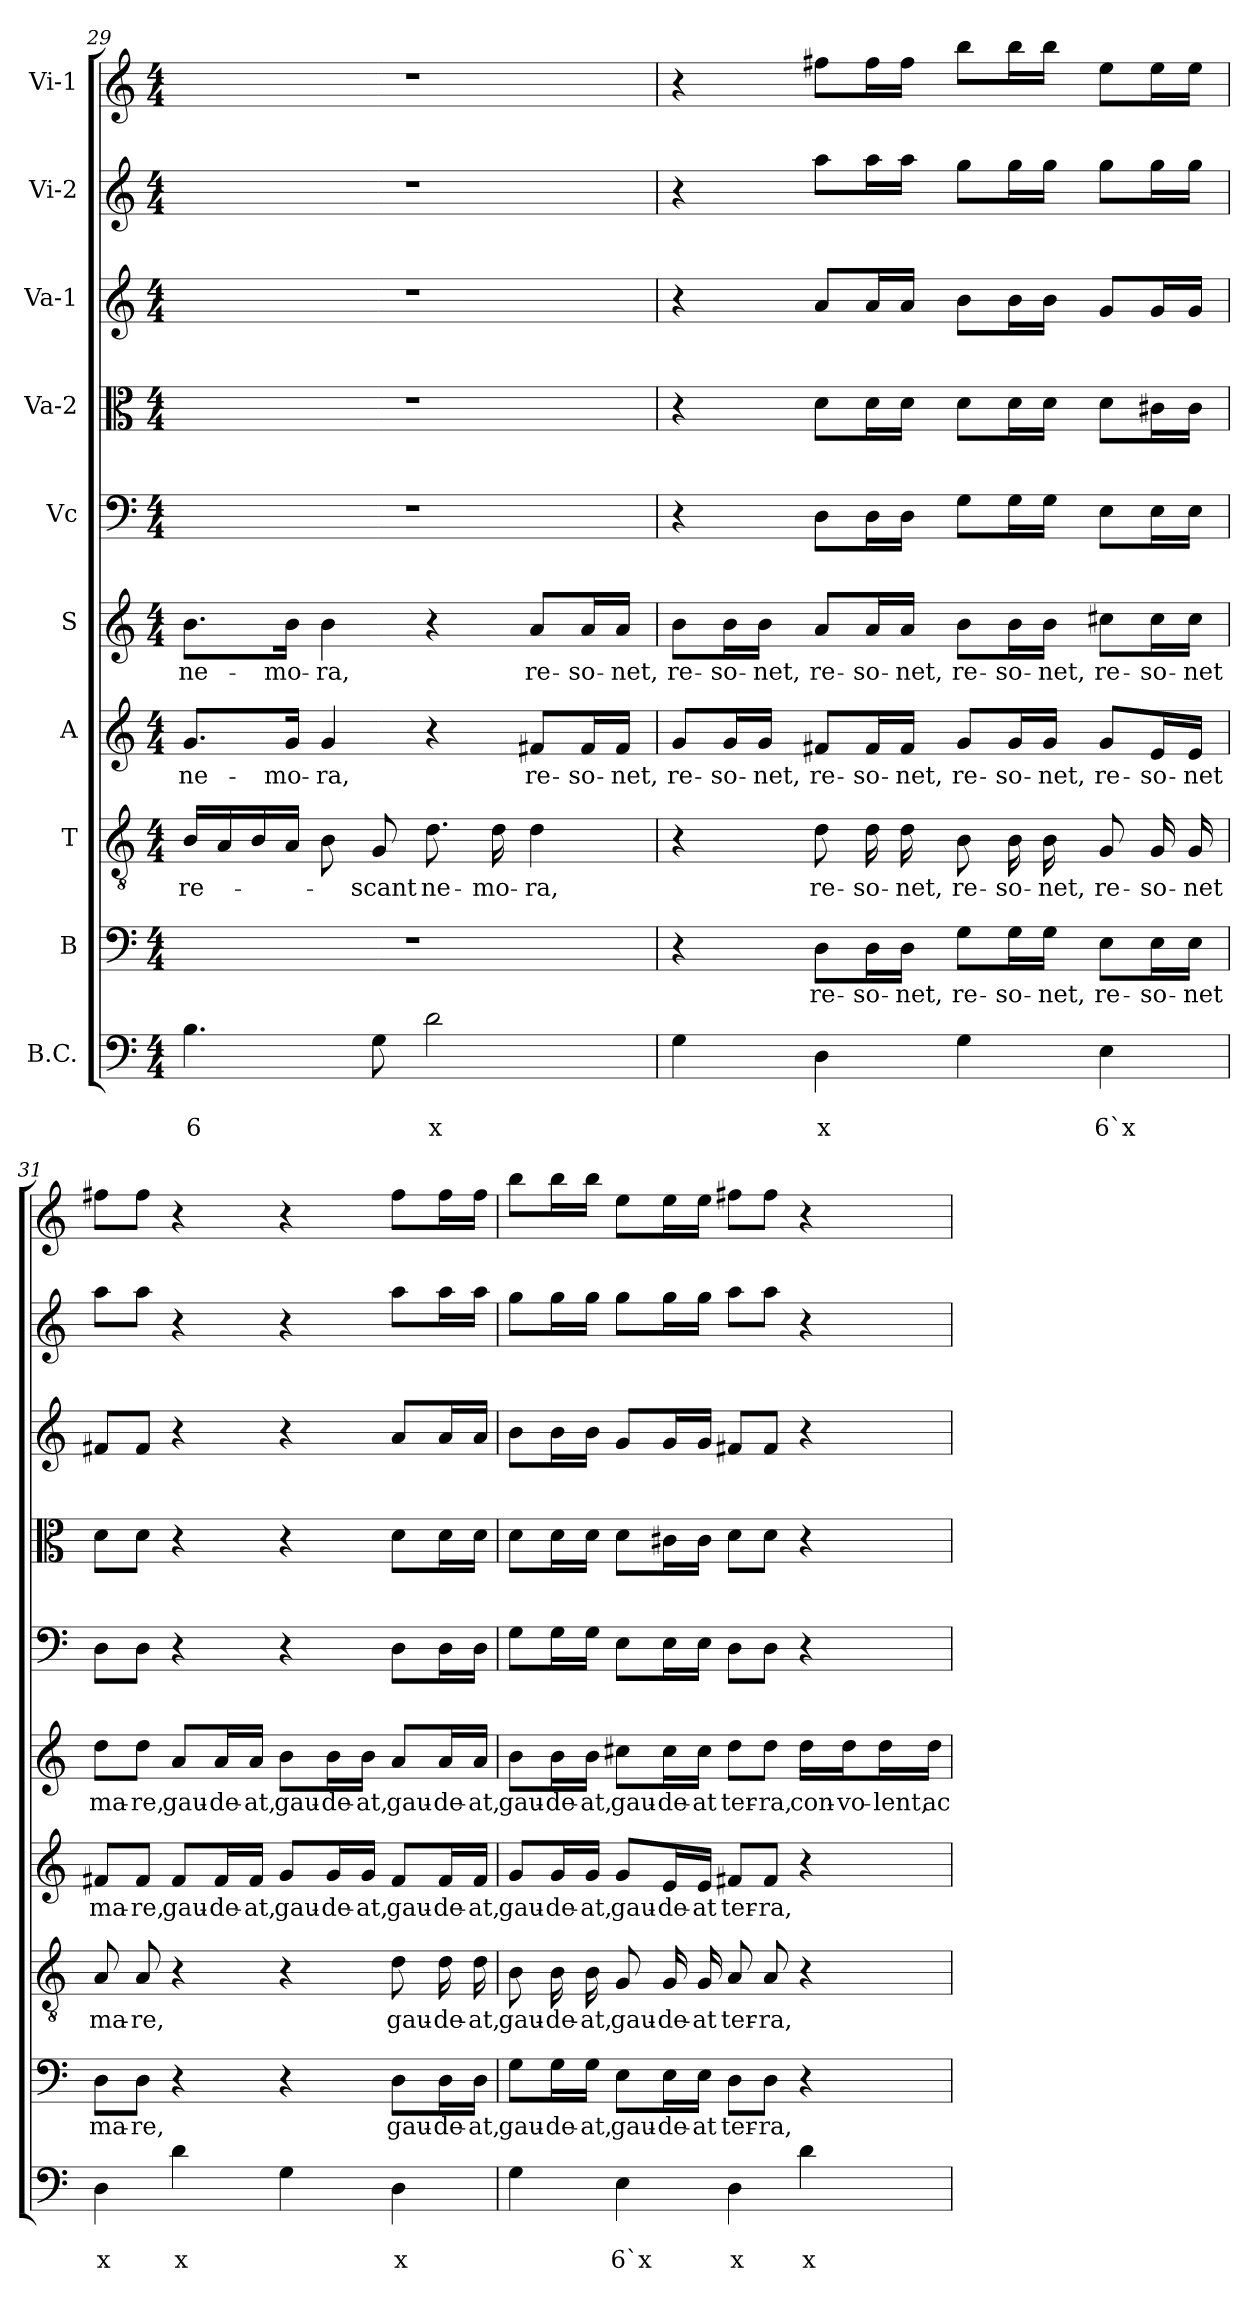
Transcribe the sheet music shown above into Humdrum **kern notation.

**kern	**text	**text	**kern	**text	**kern	**text	**kern	**text	**kern	**text	**kern	**kern	**kern	**kern	**kern
*part10	*part10	*part10	*part9	*part9	*part8	*part8	*part7	*part7	*part6	*part6	*part5	*part4	*part3	*part2	*part1
*staff10	*staff10	*staff10	*staff9	*staff9	*staff8	*staff8	*staff7	*staff7	*staff6	*staff6	*staff5	*staff4	*staff3	*staff2	*staff1
*I"B.C.	*	*	*I"B	*	*I"T	*	*I"A	*	*I"S	*	*I"Vc	*I"Va-2	*I"Va-1	*I"Vi-2	*I"Vi-1
*clefF4	*	*	*clefF4	*	*clefGv2	*	*clefG2	*	*clefG2	*	*clefF4	*clefC3	*clefG2	*clefG2	*clefG2
*k[]	*	*	*k[]	*	*k[]	*	*k[]	*	*k[]	*	*k[]	*k[]	*k[]	*k[]	*k[]
*C:	*	*	*C:	*	*C:	*	*C:	*	*C:	*	*C:	*C:	*C:	*C:	*C:
*M4/4	*	*	*M4/4	*	*M4/4	*	*M4/4	*	*M4/4	*	*M4/4	*M4/4	*M4/4	*M4/4	*M4/4
=29	=29	=29	=29	=29	=29	=29	=29	=29	=29	=29	=29	=29	=29	=29	=29
!	!	!LO:LY:b	!	!	!	!LO:LY:b	!	!LO:LY:b	!	!LO:LY:b	!	!	!	!	!
4.B\	.	6	1r	.	16B/LL	-re-	8.g/L	ne-	8.b\L	ne-	1r	1r	1r	1r	1r
.	.	.	.	.	16A/	.	.	.	.	.	.	.	.	.	.
.	.	.	.	.	16B/	.	.	.	.	.	.	.	.	.	.
!	!	!	!	!	!	!	!	!LO:LY:b	!	!LO:LY:b	!	!	!	!	!
.	.	.	.	.	16A/JJ	.	16g/Jk	-mo-	16b\Jk	-mo-	.	.	.	.	.
!	!	!	!	!	!	!	!	!LO:LY:b	!	!LO:LY:b	!	!	!	!	!
.	.	.	.	.	8B\	.	4g/	-ra,	4b\	-ra,	.	.	.	.	.
!	!	!	!	!	!	!LO:LY:b	!	!	!	!	!	!	!	!	!
8G\	.	.	.	.	8G/	-scant	.	.	.	.	.	.	.	.	.
!	!	!LO:LY:b	!	!	!	!LO:LY:b	!	!	!	!	!	!	!	!	!
2d\	.	x	.	.	8.d\	ne-	4r	.	4r	.	.	.	.	.	.
!	!	!	!	!	!	!LO:LY:b	!	!	!	!	!	!	!	!	!
.	.	.	.	.	16d\	-mo-	.	.	.	.	.	.	.	.	.
!	!	!	!	!	!	!LO:LY:b	!	!LO:LY:b	!	!LO:LY:b	!	!	!	!	!
.	.	.	.	.	4d\	-ra,	8f#X/L	re-	8a/L	re-	.	.	.	.	.
!	!	!	!	!	!	!	!	!LO:LY:b	!	!LO:LY:b	!	!	!	!	!
.	.	.	.	.	.	.	16f#/L	-so-	16a/L	-so-	.	.	.	.	.
!	!	!	!	!	!	!	!	!LO:LY:b	!	!LO:LY:b	!	!	!	!	!
.	.	.	.	.	.	.	16f#/JJ	-net,	16a/JJ	-net,	.	.	.	.	.
!!LO:PB:g=z
=30	=30	=30	=30	=30	=30	=30	=30	=30	=30	=30	=30	=30	=30	=30	=30
!	!	!	!	!	!	!	!	!LO:LY:b	!	!LO:LY:b	!	!	!	!	!
4G\	.	.	4r	.	4r	.	8g/L	re-	8b\L	re-	4r	4r	4r	4r	4r
!	!	!	!	!	!	!	!	!LO:LY:b	!	!LO:LY:b	!	!	!	!	!
.	.	.	.	.	.	.	16g/L	-so-	16b\L	-so-	.	.	.	.	.
!	!	!	!	!	!	!	!	!LO:LY:b	!	!LO:LY:b	!	!	!	!	!
.	.	.	.	.	.	.	16g/JJ	-net,	16b\JJ	-net,	.	.	.	.	.
!	!	!LO:LY:b	!	!LO:LY:b	!	!LO:LY:b	!	!LO:LY:b	!	!LO:LY:b	!	!	!	!	!
4D\	.	x	8D\L	re-	8d\	re-	8f#X/L	re-	8a/L	re-	8D\L	8d\L	8a/L	8aa\L	8ff#X\L
!	!	!	!	!LO:LY:b	!	!LO:LY:b	!	!LO:LY:b	!	!LO:LY:b	!	!	!	!	!
.	.	.	16D\L	-so-	16d\	-so-	16f#/L	-so-	16a/L	-so-	16D\L	16d\L	16a/L	16aa\L	16ff#\L
!	!	!	!	!LO:LY:b	!	!LO:LY:b	!	!LO:LY:b	!	!LO:LY:b	!	!	!	!	!
.	.	.	16D\JJ	-net,	16d\	-net,	16f#/JJ	-net,	16a/JJ	-net,	16D\JJ	16d\JJ	16a/JJ	16aa\JJ	16ff#\JJ
!	!	!	!	!LO:LY:b	!	!LO:LY:b	!	!LO:LY:b	!	!LO:LY:b	!	!	!	!	!
4G\	.	.	8G\L	re-	8B\	re-	8g/L	re-	8b\L	re-	8G\L	8d\L	8b\L	8gg\L	8bb\L
!	!	!	!	!LO:LY:b	!	!LO:LY:b	!	!LO:LY:b	!	!LO:LY:b	!	!	!	!	!
.	.	.	16G\L	-so-	16B\	-so-	16g/L	-so-	16b\L	-so-	16G\L	16d\L	16b\L	16gg\L	16bb\L
!	!	!	!	!LO:LY:b	!	!LO:LY:b	!	!LO:LY:b	!	!LO:LY:b	!	!	!	!	!
.	.	.	16G\JJ	-net,	16B\	-net,	16g/JJ	-net,	16b\JJ	-net,	16G\JJ	16d\JJ	16b\JJ	16gg\JJ	16bb\JJ
!	!	!LO:LY:b	!	!LO:LY:b	!	!LO:LY:b	!	!LO:LY:b	!	!LO:LY:b	!	!	!	!	!
4E\	.	6`x	8E\L	re-	8G/	re-	8g/L	re-	8cc#X\L	re-	8E\L	8d\L	8g/L	8gg\L	8ee\L
!	!	!	!	!LO:LY:b	!	!LO:LY:b	!	!LO:LY:b	!	!LO:LY:b	!	!	!	!	!
.	.	.	16E\L	-so-	16G/	-so-	16e/L	-so-	16cc#\L	-so-	16E\L	16c#X\L	16g/L	16gg\L	16ee\L
!	!	!	!	!LO:LY:b	!	!LO:LY:b	!	!LO:LY:b	!	!LO:LY:b	!	!	!	!	!
.	.	.	16E\JJ	-net	16G/	-net	16e/JJ	-net	16cc#\JJ	-net	16E\JJ	16c#\JJ	16g/JJ	16gg\JJ	16ee\JJ
=31	=31	=31	=31	=31	=31	=31	=31	=31	=31	=31	=31	=31	=31	=31	=31
!	!	!LO:LY:b	!	!LO:LY:b	!	!LO:LY:b	!	!LO:LY:b	!	!LO:LY:b	!	!	!	!	!
4D\	.	x	8D\L	ma-	8A/	ma-	8f#X/L	ma-	8dd\L	ma-	8D\L	8d\L	8f#X/L	8aa\L	8ff#X\L
!	!	!	!	!LO:LY:b	!	!LO:LY:b	!	!LO:LY:b	!	!LO:LY:b	!	!	!	!	!
.	.	.	8D\J	-re,	8A/	-re,	8f#/J	-re,	8dd\J	-re,	8D\J	8d\J	8f#/J	8aa\J	8ff#\J
!	!	!LO:LY:b	!	!	!	!	!	!LO:LY:b	!	!LO:LY:b	!	!	!	!	!
4d\	.	x	4r	.	4r	.	8f#/L	gau-	8a/L	gau-	4r	4r	4r	4r	4r
!	!	!	!	!	!	!	!	!LO:LY:b	!	!LO:LY:b	!	!	!	!	!
.	.	.	.	.	.	.	16f#/L	-de-	16a/L	-de-	.	.	.	.	.
!	!	!	!	!	!	!	!	!LO:LY:b	!	!LO:LY:b	!	!	!	!	!
.	.	.	.	.	.	.	16f#/JJ	-at,	16a/JJ	-at,	.	.	.	.	.
!	!	!	!	!	!	!	!	!LO:LY:b	!	!LO:LY:b	!	!	!	!	!
4G\	.	.	4r	.	4r	.	8g/L	gau-	8b\L	gau-	4r	4r	4r	4r	4r
!	!	!	!	!	!	!	!	!LO:LY:b	!	!LO:LY:b	!	!	!	!	!
.	.	.	.	.	.	.	16g/L	-de-	16b\L	-de-	.	.	.	.	.
!	!	!	!	!	!	!	!	!LO:LY:b	!	!LO:LY:b	!	!	!	!	!
.	.	.	.	.	.	.	16g/JJ	-at,	16b\JJ	-at,	.	.	.	.	.
!	!	!LO:LY:b	!	!LO:LY:b	!	!LO:LY:b	!	!LO:LY:b	!	!LO:LY:b	!	!	!	!	!
4D\	.	x	8D\L	gau-	8d\	gau-	8f#/L	gau-	8a/L	gau-	8D\L	8d\L	8a/L	8aa\L	8ff#\L
!	!	!	!	!LO:LY:b	!	!LO:LY:b	!	!LO:LY:b	!	!LO:LY:b	!	!	!	!	!
.	.	.	16D\L	-de-	16d\	-de-	16f#/L	-de-	16a/L	-de-	16D\L	16d\L	16a/L	16aa\L	16ff#\L
!	!	!	!	!LO:LY:b	!	!LO:LY:b	!	!LO:LY:b	!	!LO:LY:b	!	!	!	!	!
.	.	.	16D\JJ	-at,	16d\	-at,	16f#/JJ	-at,	16a/JJ	-at,	16D\JJ	16d\JJ	16a/JJ	16aa\JJ	16ff#\JJ
!!LO:PB:g=z
=32	=32	=32	=32	=32	=32	=32	=32	=32	=32	=32	=32	=32	=32	=32	=32
!	!	!	!	!LO:LY:b	!	!LO:LY:b	!	!LO:LY:b	!	!LO:LY:b	!	!	!	!	!
4G\	.	.	8G\L	gau-	8B\	gau-	8g/L	gau-	8b\L	gau-	8G\L	8d\L	8b\L	8gg\L	8bb\L
!	!	!	!	!LO:LY:b	!	!LO:LY:b	!	!LO:LY:b	!	!LO:LY:b	!	!	!	!	!
.	.	.	16G\L	-de-	16B\	-de-	16g/L	-de-	16b\L	-de-	16G\L	16d\L	16b\L	16gg\L	16bb\L
!	!	!	!	!LO:LY:b	!	!LO:LY:b	!	!LO:LY:b	!	!LO:LY:b	!	!	!	!	!
.	.	.	16G\JJ	-at,	16B\	-at,	16g/JJ	-at,	16b\JJ	-at,	16G\JJ	16d\JJ	16b\JJ	16gg\JJ	16bb\JJ
!	!	!LO:LY:b	!	!LO:LY:b	!	!LO:LY:b	!	!LO:LY:b	!	!LO:LY:b	!	!	!	!	!
4E\	.	6`x	8E\L	gau-	8G/	gau-	8g/L	gau-	8cc#X\L	gau-	8E\L	8d\L	8g/L	8gg\L	8ee\L
!	!	!	!	!LO:LY:b	!	!LO:LY:b	!	!LO:LY:b	!	!LO:LY:b	!	!	!	!	!
.	.	.	16E\L	-de-	16G/	-de-	16e/L	-de-	16cc#\L	-de-	16E\L	16c#X\L	16g/L	16gg\L	16ee\L
!	!	!	!	!LO:LY:b	!	!LO:LY:b	!	!LO:LY:b	!	!LO:LY:b	!	!	!	!	!
.	.	.	16E\JJ	-at	16G/	-at	16e/JJ	-at	16cc#\JJ	-at	16E\JJ	16c#\JJ	16g/JJ	16gg\JJ	16ee\JJ
!	!	!LO:LY:b	!	!LO:LY:b	!	!LO:LY:b	!	!LO:LY:b	!	!LO:LY:b	!	!	!	!	!
4D\	.	x	8D\L	ter-	8A/	ter-	8f#X/L	ter-	8dd\L	ter-	8D\L	8d\L	8f#X/L	8aa\L	8ff#X\L
!	!	!	!	!LO:LY:b	!	!LO:LY:b	!	!LO:LY:b	!	!LO:LY:b	!	!	!	!	!
.	.	.	8D\J	-ra,	8A/	-ra,	8f#/J	-ra,	8dd\J	-ra,	8D\J	8d\J	8f#/J	8aa\J	8ff#\J
!	!	!LO:LY:b	!	!	!	!	!	!	!	!LO:LY:b	!	!	!	!	!
4d\	.	x	4r	.	4r	.	4r	.	16dd\LL	con-	4r	4r	4r	4r	4r
!	!	!	!	!	!	!	!	!	!	!LO:LY:b	!	!	!	!	!
.	.	.	.	.	.	.	.	.	16dd\J	-vo-	.	.	.	.	.
!	!	!	!	!	!	!	!	!	!	!LO:LY:b	!	!	!	!	!
.	.	.	.	.	.	.	.	.	16dd\L	-lent,	.	.	.	.	.
!	!	!	!	!	!	!	!	!	!	!LO:LY:b	!	!	!	!	!
.	.	.	.	.	.	.	.	.	16dd\JJ	ac-	.	.	.	.	.
=	=	=	=	=	=	=	=	=	=	=	=	=	=	=	=
*-	*-	*-	*-	*-	*-	*-	*-	*-	*-	*-	*-	*-	*-	*-	*-
